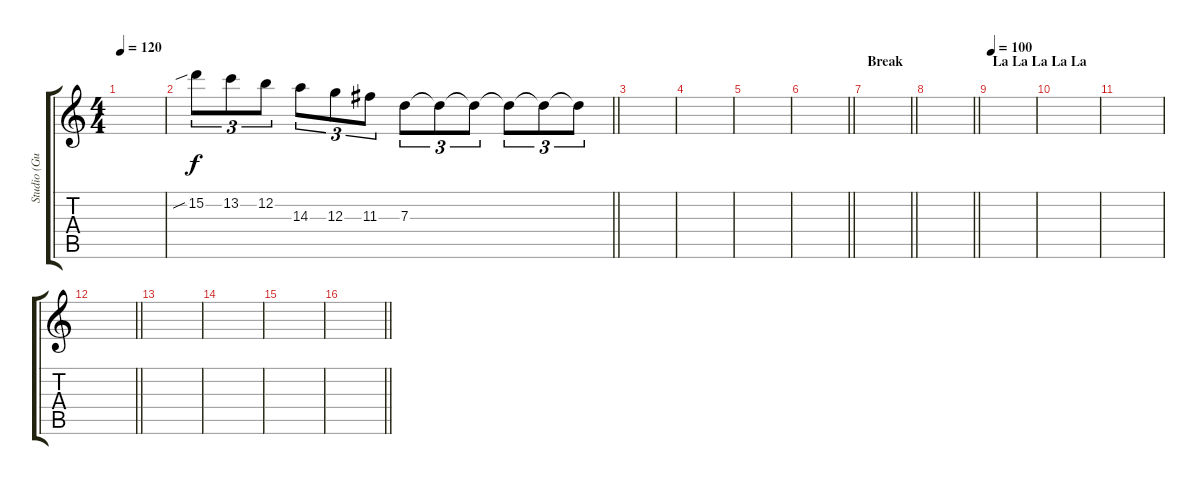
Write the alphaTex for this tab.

\track ("Studio (Guitar)" "Studio (Gu") {instrument overdrivenguitar}
\staff {score tabs}
\tuning (E4 B3 G3 D3 A2 E2) {hide}
\ts (4 4)
\tempo 120
\clef g2
\ks c
|
\barLineRight lightlight
15.2{sib}.8{tu (3 2) volume 12 balance 8} 13.2.8{tu (3 2)} 12.2.8{tu (3 2)} 14.3.8{tu (3 2)} 12.3.8{tu (3 2)} 11.3.8{tu (3 2)} 7.3.8{tu (3 2)} 7.3{t}.8{tu (3 2)} 7.3{t}.8{tu (3 2)} 7.3{t}.8{tu (3 2)} 7.3{t}.8{tu (3 2)} 7.3{t}.8{tu (3 2)} |
|
|
|
\barLineRight lightlight
|
\section ("" "Break")
\barLineRight lightlight
|
\section ("" "")
\barLineRight lightlight
|
\section ("" "La La La La La")
\tempo 100
|
|
|
\barLineRight lightlight
|
|
|
|
\barLineRight lightlight
